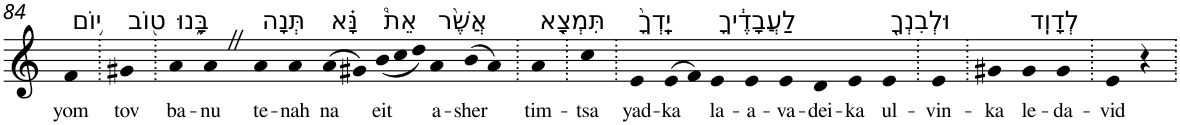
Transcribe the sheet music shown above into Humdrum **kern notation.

**kern	**text
*part1	*part1
*staff1	*staff1
*I"Piano	*
*I'Pno	*
!!LO:PB:g=z
*clefG2	*
*k[]	*
=84	=84
!LO:TX:a:t=י֥וֹם	!
!	!LO:LY:b
4f	yom
=85.	=85.
!LO:TX:a:t=ט֖וֹב	!
!	!LO:LY:b
4g#X	tov
=86.	=86.
!LO:TX:a:t=בָּ֑נוּ	!
!	!LO:LY:b
4a	ba-
!	!LO:LY:b
4aZ	-nu
!LO:TX:a:t=תְּנָה	!
!	!LO:LY:b
4a	te-
!	!LO:LY:b
4a	-nah
!LO:TX:a:t=נָּ֗א	!
!	!LO:LY:b
(>8a	na
8g#X)	.
*Xtuplet	*
!LO:TX:a:t=אֵת֩	!
!	!LO:LY:b
(<12b	eit
12cc	.
12dd)	.
!LO:TX:a:t=אֲשֶׁ֨ר	!
!	!LO:LY:b
4a	a-
!	!LO:LY:b
(>8b	-sher
8a)	.
=87.	=87.
!LO:TX:a:t=תִּמְצָ֤א	!
!	!LO:LY:b
4a	tim-
=88.	=88.
!	!LO:LY:b
4cc	-tsa
=89.	=89.
!LO:TX:a:t=יָֽדְךָ֙	!
!	!LO:LY:b
4e	yad-
!	!LO:LY:b
(>8e	-ka
8f)	.
!LO:TX:a:t=לַעֲבָדֶ֔יךָ	!
!	!LO:LY:b
4e	la-
!	!LO:LY:b
4e	-a-
!	!LO:LY:b
4e	-va-
!	!LO:LY:b
4d	-dei-
!	!LO:LY:b
4e	-ka
!LO:TX:a:t=וּלְבִנְךָ֖	!
!	!LO:LY:b
4e	ul-
=90.	=90.
!	!LO:LY:b
4e	-vin-
=91.	=91.
!	!LO:LY:b
4g#X	-ka
!LO:TX:a:t=לְדָוִֽד	!
!	!LO:LY:b
4g#	le-
!	!LO:LY:b
4g#	-da-
=92.	=92.
!	!LO:LY:b
4e	-vid
4r	.
=.	=.
*-	*-
